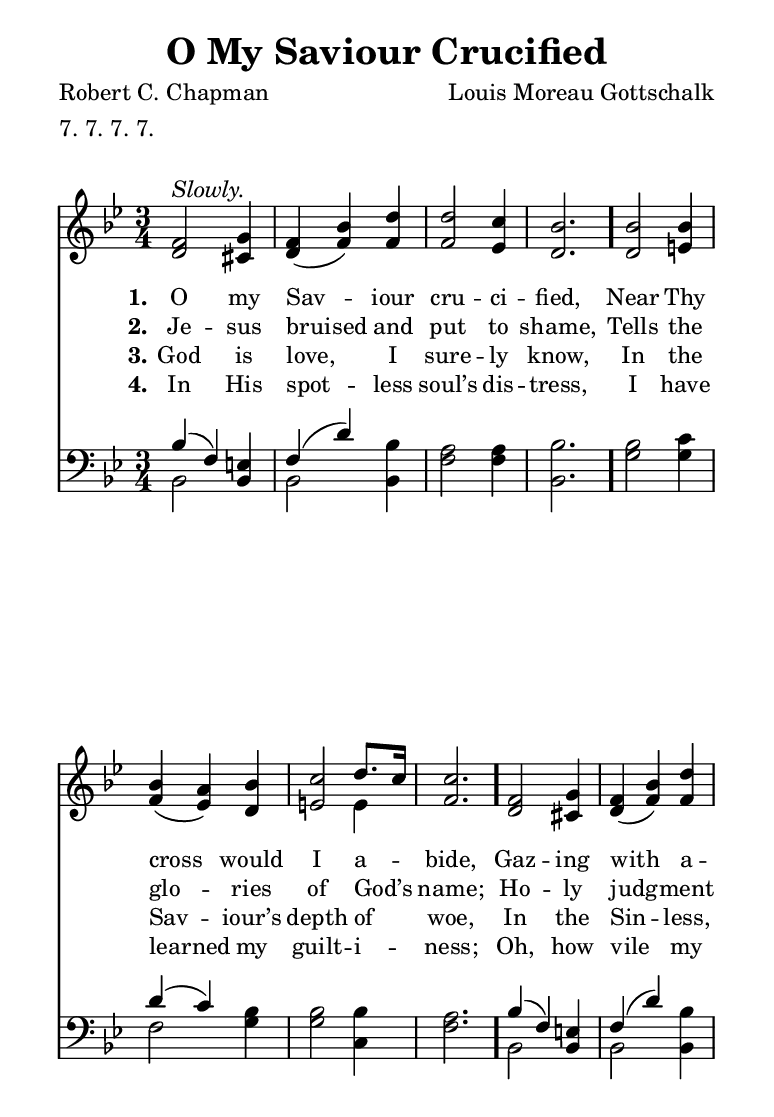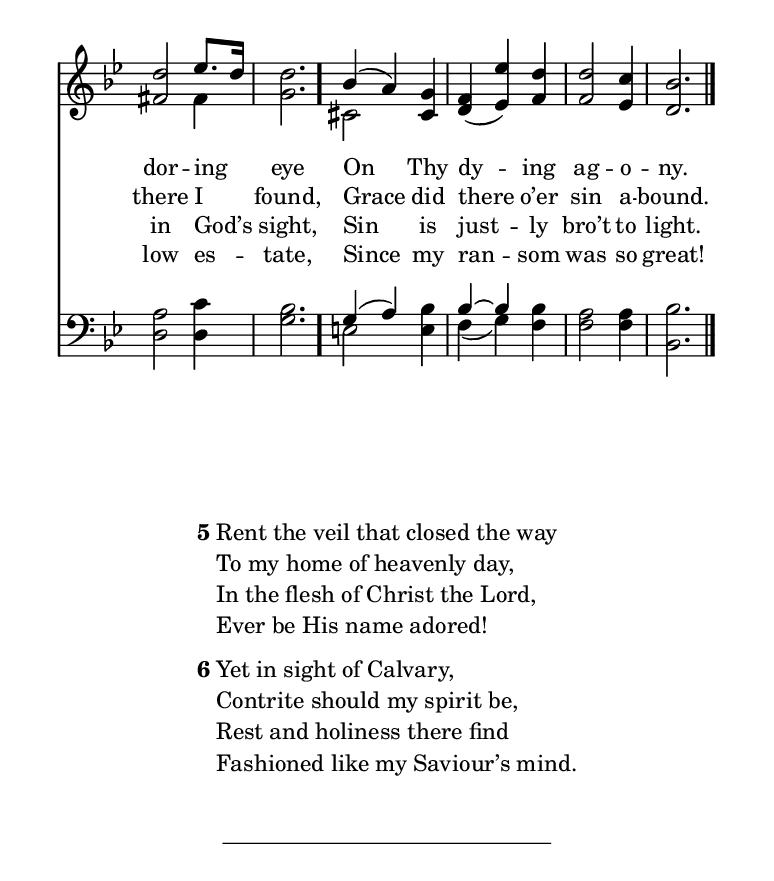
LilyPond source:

\include "common/global.ily"
\paper {
  \include "common/paper.ily"
  ragged-last-bottom = ##t
}

\header{
  hymnnumber = "379"
  title = "O My Saviour Crucified"
  tunename = "Last Hope" % aka "Mercy" ; see https://hymnary.org/tune/mercy_gottschalk
  meter = "7. 7. 7. 7."
  poet = "Robert C. Chapman" % see https://hymnary.org/text/o_my_savior_crucified_near_thy_cross_wou-1
  composer = "Louis Moreau Gottschalk" % see https://hymnary.org/tune/mercy_gottschalk
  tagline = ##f
}

global = {
  \include "common/overrides.ily"
  \override Staff.TimeSignature.style = #'numbered
  \time 3/4
  \override Score.MetronomeMark.transparent = ##t % hide all fermata changes too
  \tempo 4=90
  \key bes \major
  \autoBeamOff
}

notesSoprano = {
\global
\relative c' {

  f2^\markup{\italic Slowly.} g4 | f( bes) d | d2 c4 | bes2. |
  bes2 bes4 | bes( a) bes | c2 d8.[ c16] | c2. |
  f,2 g4 | f( bes) d | d2 ees8.[ d16] | d2. |
  bes4( a) g| f( ees') d | d2 c4 | bes2. |

  \bar "|."

}
}

notesAlto = {
\global
\relative e' {

  d2 cis4 | d( f) f | f2 ees4 | d2. |
  d2 e4 | f( ees) d | e2 e4 | f2. |
  d2 cis4 | d( f) f | fis2 fis4 | g2. |
  cis,2 cis4 | d( ees) f | f2 ees4 | d2. |

}
}

notesTenor = {
\global
\relative a {

  bes4( f) e | f( d') bes | a2 a4 | bes2. |
  bes2 c4 | d( c) bes | bes2 bes4 | a2. |
  bes4( f) e | f( d') bes | a2 c4 | bes2. |
  g4( a) bes | bes ~ bes bes | a2 a4 | bes2. |

}
}

notesBass = {
\global
\relative f, {

  bes2 bes4 | bes2 bes4 | f'2 f4 | bes,2. |
  g'2 g4 | f2 g4 | g2 c,4 | f2. |
  bes,2 bes4 | bes2 bes4 | d2 d4 | g2. |
  e2 e4 | f4( g) f | f2 f4 | bes,2. |

}
}

wordsA = \lyricmode {
\set stanza = "1."

O my Sav -- iour cru -- ci -- fied, \bar "."
Near Thy cross would I a -- bide, \bar "."
Gaz -- ing with a -- dor -- ing eye \bar "."
On Thy dy -- ing ag -- o -- ny. \bar "."

}

wordsB = \lyricmode {
\set stanza = "2."

Je -- sus bruised and put to shame,
Tells the glo -- ries of God’s name;
Ho -- ly judg -- ment there I found,
Grace did there o’er sin a -- bound.

}

wordsC = \lyricmode {
\set stanza = "3."

God is love, I sure -- ly know,
In the Sav -- iour’s depth of woe,
In the Sin -- less, in God’s sight,
Sin is just -- ly bro’t to light.

}

wordsD = \lyricmode {
\set stanza = "4."

In His spot -- less soul’s dis -- tress,
I have learned my guilt -- i -- ness;
Oh, how vile my low es -- tate,
Since my ran -- som was so great!

}

wordsE = \markuplist {

\line { Rent the veil that closed the way }
\line { To my home of heavenly day, }
\line { In the flesh of Christ the Lord, }
\line { Ever be His name adored! }

}

wordsF = \markuplist {

\line { Yet in sight of Calvary, }
\line { Contrite should my spirit be, }
\line { Rest and holiness there find }
\line { Fashioned like my Saviour’s mind. }

}

\score {
  \context ChoirStaff <<
    \context Staff = upper <<
      \set Staff.autoBeaming = ##f
      \set ChoirStaff.systemStartDelimiter = #'SystemStartBar
      \set ChoirStaff.printPartCombineTexts = ##f
      \partcombine #'(2 . 11) \notesSoprano \notesAlto
      \context NullVoice = sopranos { \voiceOne << \notesSoprano >> }
      \context Lyrics = one   \lyricsto sopranos \wordsA
      \context Lyrics = two   \lyricsto sopranos \wordsB
      \context Lyrics = three \lyricsto sopranos \wordsC
      \context Lyrics = four  \lyricsto sopranos \wordsD
    >>
    \context Staff = men <<
      \set Staff.autoBeaming = ##f
      \clef bass
      \set ChoirStaff.printPartCombineTexts = ##f
      \partcombine #'(2 . 11) \notesTenor \notesBass
    >>
  >>
  \layout {
    \include "common/layout.ily"
  }
  #(cond ((ly:get-option 'eog-midi-permitted) #{ \midi{
    \include "common/midi.ily"
  } #}))
}

\markup { \column {
  \fill-line { \vcenter \column {
    \vspace #1
    \line{ \bold 5 \column { \wordsE } } \combine \null \vspace #0.4
    \line{ \bold 6 \column { \wordsF } }
    \vspace #1
  } }
} }

\markup {
  \center-column {
    \vspace #1
    \override #'(span-factor . 1/2)
    \fill-line { \null \draw-hline \null }
  }
}

\version "2.19.49"  % necessary for upgrading to future LilyPond versions.

% vi:set et ts=2 sw=2 ai nocindent syntax=lilypond:
